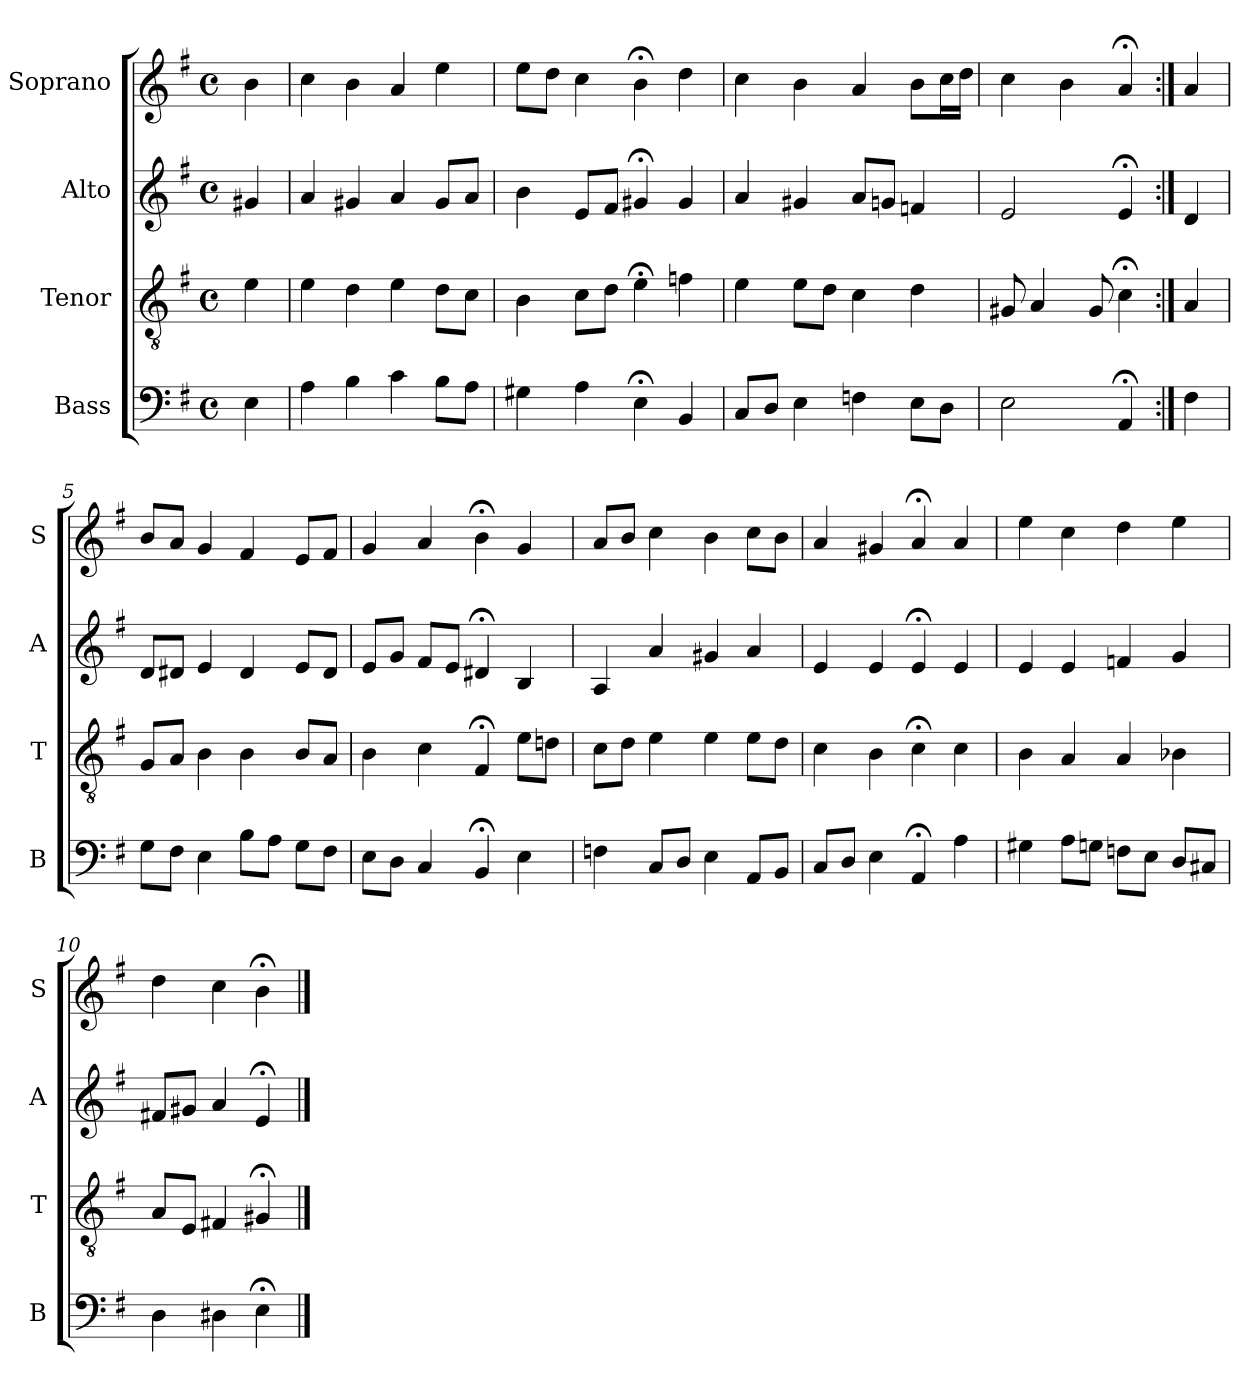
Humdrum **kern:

**kern	**kern	**kern	**kern
*part4	*part3	*part2	*part1
*staff4	*staff3	*staff2	*staff1
*I"Bass	*I"Tenor	*I"Alto	*I"Soprano
*I'B	*I'T	*I'A	*I'S
*clefF4	*clefGv2	*clefG2	*clefG2
*k[f#]	*k[f#]	*k[f#]	*k[f#]
*A:dor	*A:dor	*A:dor	*A:dor
*M4/4	*M4/4	*M4/4	*M4/4
*met(c)	*met(c)	*met(c)	*met(c)
*MM100	*MM100	*MM100	*MM100
=	=	=	=
4E	4e	4g#X	4b
=1	=1	=1	=1
4A	4e	4a	4cc
4B	4d	4g#X	4b
4c	4e	4a	4a
8BL	8dL	8g#L	4ee
8AJ	8cJ	8aJ	.
=2	=2	=2	=2
4G#X	4B	4b	8eeL
.	.	.	8ddJ
4A	8cL	8eL	4cc
.	8dJ	8f#J	.
4E;<	4e;<	4g#X;<	4b;<
4BB	4fn	4g#	4dd
=3	=3	=3	=3
8CL	4e	4a	4cc
8DJ	.	.	.
4E	8eL	4g#X	4b
.	8dJ	.	.
4Fn	4c	8aL	4a
.	.	8gnJ	.
8EL	4d	4fn	8bL
8DJ	.	.	16ccL
.	.	.	16ddJJ
=4	=4	=4	=4
2E	8G#X	2e	4cc
.	4A	.	.
.	.	.	4b
.	8G#	.	.
4AA;<	4c;<	4e;<	4a;<
=:|!	=:|!	=:|!	=:|!
4F#	4A	4d	4a
=5	=5	=5	=5
8GL	8GL	8dL	8bL
8F#J	8AJ	8d#XJ	8aJ
4E	4B	4e	4g
8BL	4B	4d#	4f#
8AJ	.	.	.
8GL	8BL	8eL	8eL
8F#J	8AJ	8d#J	8f#J
=6	=6	=6	=6
8EL	4B	8eL	4g
8DJ	.	8gJ	.
4Ci	4ci	8f#iL	4ai
.	.	8eJ	.
4BB;<	4F#;<	4d#X;<	4b;<
4E	8eL	4B	4g
.	8dnJ	.	.
=7	=7	=7	=7
4Fn	8cL	4A	8aL
.	8dJ	.	8bJ
8CL	4e	4a	4cc
8DJ	.	.	.
4E	4e	4g#X	4b
8AAL	8eL	4a	8ccL
8BBJ	8dJ	.	8bJ
=8	=8	=8	=8
8CL	4c	4e	4a
8DJ	.	.	.
4E	4B	4e	4g#X
4AA;<	4c;<	4e;<	4a;<
4A	4c	4e	4a
=9	=9	=9	=9
4G#X	4B	4e	4ee
8AL	4A	4e	4cc
8GnJ	.	.	.
8FnL	4A	4fn	4dd
8EJ	.	.	.
8DL	4B-X	4g	4ee
8C#XJ	.	.	.
=10	=10	=10	=10
4D	8AL	8f#XL	4dd
.	8EJ	8g#XJ	.
4D#X	4F#X	4a	4cc
4E;<	4G#X;<	4e;<	4b;<
==	==	==	==
*-	*-	*-	*-
